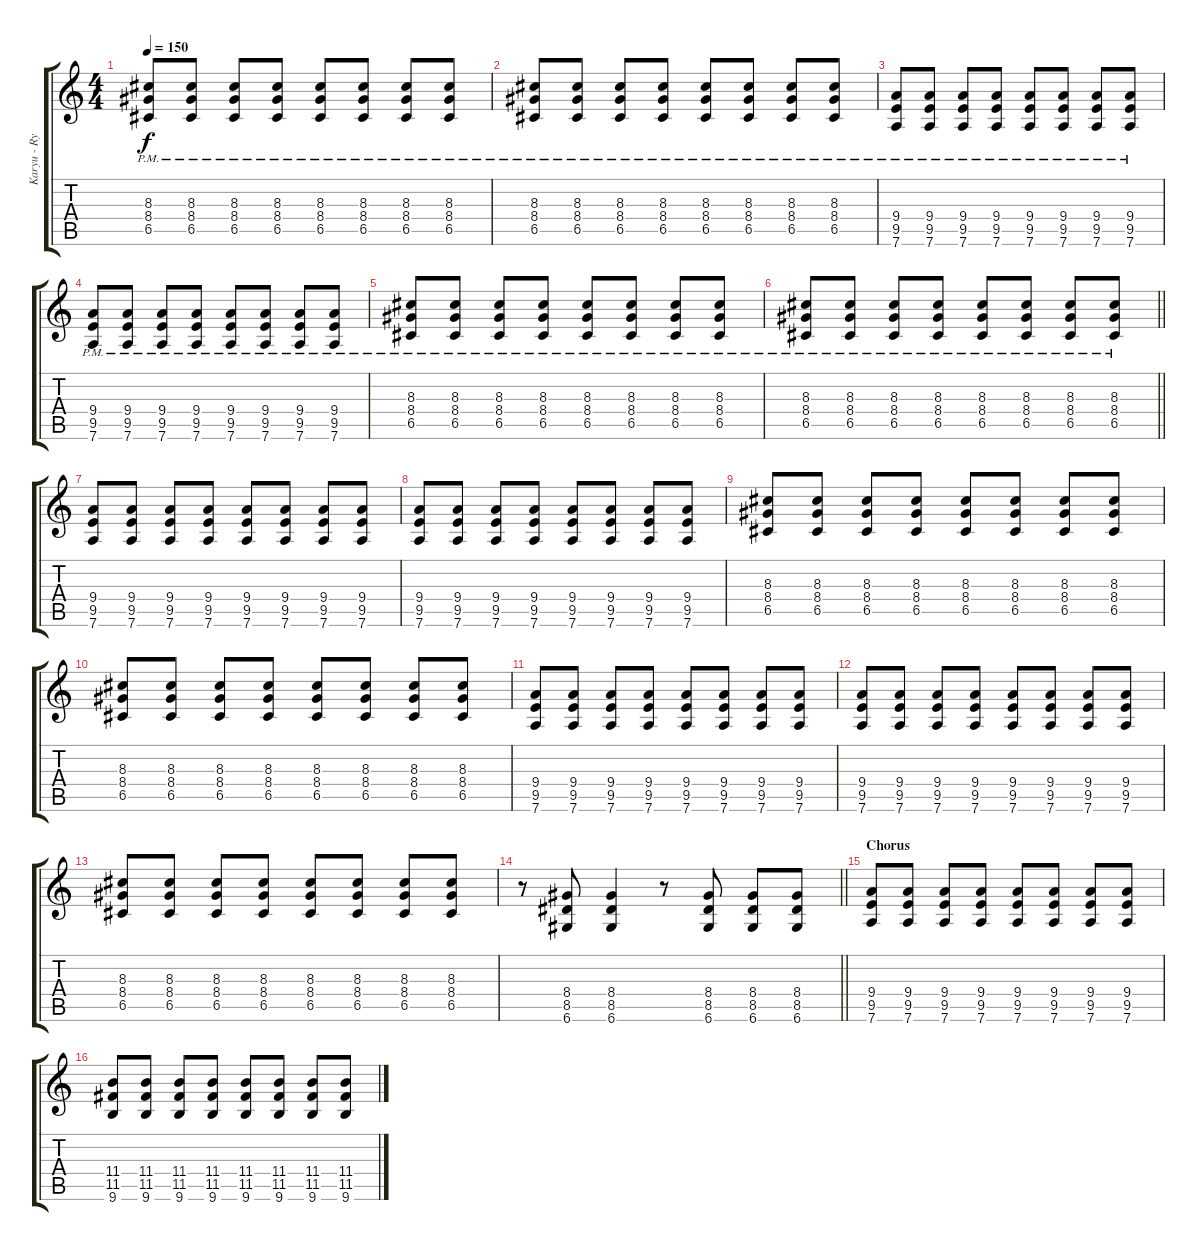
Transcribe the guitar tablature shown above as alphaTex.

\track ("Karyu - Rythm Guitar" "Karyu - Ry") {instrument distortionguitar}
\staff {score tabs}
\tuning (D4 A3 F3 C3 G2 D2) {hide}
\ts (4 4)
\tempo 150
\clef g2
\ks c
(8.3{pm} 8.4{pm} 6.5{pm}).8{dy f} (8.3{pm} 8.4{pm} 6.5{pm}).8 (8.3{pm} 8.4{pm} 6.5{pm}).8 (8.3{pm} 8.4{pm} 6.5{pm}).8 (8.3{pm} 8.4{pm} 6.5{pm}).8 (8.3{pm} 8.4{pm} 6.5{pm}).8 (8.3{pm} 8.4{pm} 6.5{pm}).8 (8.3{pm} 8.4{pm} 6.5{pm}).8 |
(8.3{pm} 8.4{pm} 6.5{pm}).8 (8.3{pm} 8.4{pm} 6.5{pm}).8 (8.3{pm} 8.4{pm} 6.5{pm}).8 (8.3{pm} 8.4{pm} 6.5{pm}).8 (8.3{pm} 8.4{pm} 6.5{pm}).8 (8.3{pm} 8.4{pm} 6.5{pm}).8 (8.3{pm} 8.4{pm} 6.5{pm}).8 (8.3{pm} 8.4{pm} 6.5{pm}).8 |
(9.4{pm} 9.5{pm} 7.6{pm}).8 (9.4{pm} 9.5{pm} 7.6{pm}).8 (9.4{pm} 9.5{pm} 7.6{pm}).8 (9.4{pm} 9.5{pm} 7.6{pm}).8 (9.4{pm} 9.5{pm} 7.6{pm}).8 (9.4{pm} 9.5{pm} 7.6{pm}).8 (9.4{pm} 9.5{pm} 7.6{pm}).8 (9.4{pm} 9.5{pm} 7.6{pm}).8 |
(9.4{pm} 9.5{pm} 7.6{pm}).8 (9.4{pm} 9.5{pm} 7.6{pm}).8 (9.4{pm} 9.5{pm} 7.6{pm}).8 (9.4{pm} 9.5{pm} 7.6{pm}).8 (9.4{pm} 9.5{pm} 7.6{pm}).8 (9.4{pm} 9.5{pm} 7.6{pm}).8 (9.4{pm} 9.5{pm} 7.6{pm}).8 (9.4{pm} 9.5{pm} 7.6{pm}).8 |
(8.3{pm} 8.4{pm} 6.5{pm}).8 (8.3{pm} 8.4{pm} 6.5{pm}).8 (8.3{pm} 8.4{pm} 6.5{pm}).8 (8.3{pm} 8.4{pm} 6.5{pm}).8 (8.3{pm} 8.4{pm} 6.5{pm}).8 (8.3{pm} 8.4{pm} 6.5{pm}).8 (8.3{pm} 8.4{pm} 6.5{pm}).8 (8.3{pm} 8.4{pm} 6.5{pm}).8 |
\barLineRight lightlight
(8.3{pm} 8.4{pm} 6.5{pm}).8 (8.3{pm} 8.4{pm} 6.5{pm}).8 (8.3{pm} 8.4{pm} 6.5{pm}).8 (8.3{pm} 8.4{pm} 6.5{pm}).8 (8.3{pm} 8.4{pm} 6.5{pm}).8 (8.3{pm} 8.4{pm} 6.5{pm}).8 (8.3{pm} 8.4{pm} 6.5{pm}).8 (8.3{pm} 8.4{pm} 6.5{pm}).8 |
\section ("" "")
(9.4 9.5 7.6).8 (9.4 9.5 7.6).8 (9.4 9.5 7.6).8 (9.4 9.5 7.6).8 (9.4 9.5 7.6).8 (9.4 9.5 7.6).8 (9.4 9.5 7.6).8 (9.4 9.5 7.6).8 |
(9.4 9.5 7.6).8 (9.4 9.5 7.6).8 (9.4 9.5 7.6).8 (9.4 9.5 7.6).8 (9.4 9.5 7.6).8 (9.4 9.5 7.6).8 (9.4 9.5 7.6).8 (9.4 9.5 7.6).8 |
(8.3 8.4 6.5).8 (8.3 8.4 6.5).8 (8.3 8.4 6.5).8 (8.3 8.4 6.5).8 (8.3 8.4 6.5).8 (8.3 8.4 6.5).8 (8.3 8.4 6.5).8 (8.3 8.4 6.5).8 |
(8.3 8.4 6.5).8 (8.3 8.4 6.5).8 (8.3 8.4 6.5).8 (8.3 8.4 6.5).8 (8.3 8.4 6.5).8 (8.3 8.4 6.5).8 (8.3 8.4 6.5).8 (8.3 8.4 6.5).8 |
(9.4 9.5 7.6).8 (9.4 9.5 7.6).8 (9.4 9.5 7.6).8 (9.4 9.5 7.6).8 (9.4 9.5 7.6).8 (9.4 9.5 7.6).8 (9.4 9.5 7.6).8 (9.4 9.5 7.6).8 |
(9.4 9.5 7.6).8 (9.4 9.5 7.6).8 (9.4 9.5 7.6).8 (9.4 9.5 7.6).8 (9.4 9.5 7.6).8 (9.4 9.5 7.6).8 (9.4 9.5 7.6).8 (9.4 9.5 7.6).8 |
(8.3 8.4 6.5).8 (8.3 8.4 6.5).8 (8.3 8.4 6.5).8 (8.3 8.4 6.5).8 (8.3 8.4 6.5).8 (8.3 8.4 6.5).8 (8.3 8.4 6.5).8 (8.3 8.4 6.5).8 |
\barLineRight lightlight
r.8 (8.4 8.5 6.6).8 (8.4 8.5 6.6).4 r.8 (8.4 8.5 6.6).8 (8.4 8.5 6.6).8 (8.4 8.5 6.6).8 |
\section ("" "Chorus")
(9.4 9.5 7.6).8{volume 13} (9.4 9.5 7.6).8 (9.4 9.5 7.6).8 (9.4 9.5 7.6).8 (9.4 9.5 7.6).8 (9.4 9.5 7.6).8 (9.4 9.5 7.6).8 (9.4 9.5 7.6).8 |
(11.4 11.5 9.6).8 (11.4 11.5 9.6).8 (11.4 11.5 9.6).8 (11.4 11.5 9.6).8 (11.4 11.5 9.6).8 (11.4 11.5 9.6).8 (11.4 11.5 9.6).8 (11.4 11.5 9.6).8
